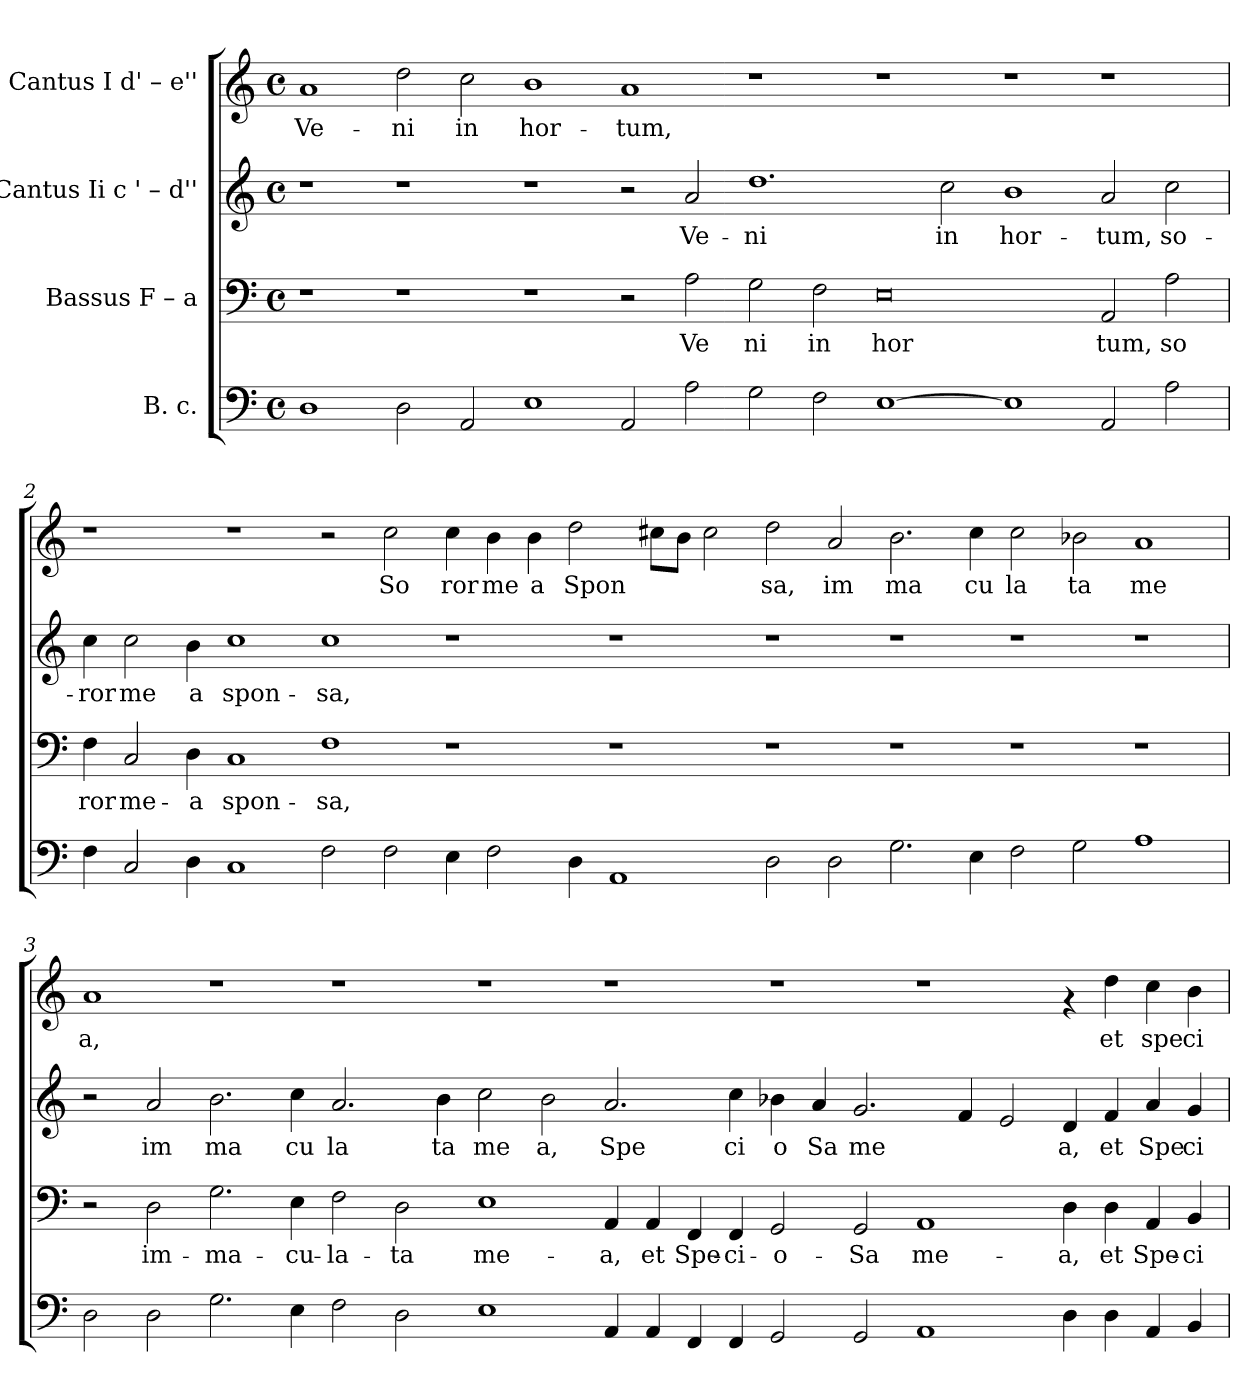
**kern	**kern	**text	**kern	**text	**kern	**text
*part4	*part3	*part3	*part2	*part2	*part1	*part1
*staff4	*staff3	*staff3	*staff2	*staff2	*staff1	*staff1
*I"B. c.	*I"Bassus  F – a	*	*I"Cantus Ii  c ' – d''	*	*I"Cantus I  d' – e''	*
!!LO:PB:g=z
*stria5	*stria5	*	*stria5	*	*stria5	*
*clefF4	*clefF4	*	*clefG2	*	*clefG2	*
*k[]	*k[]	*	*k[]	*	*k[]	*
*C:	*C:	*	*C:	*	*C:	*
*M4/4	*M4/4	*	*M4/4	*	*M4/4	*
*met(c)	*met(c)	*	*met(c)	*	*met(c)	*
=1	=1	=1	=1	=1	=1	=1
!	!	!	!	!	!	!LO:LY:b:rj
1D	1r	.	1r	.	1a	Ve-
!	!	!	!	!	!	!LO:LY:b:rj
2D\	1r	.	1r	.	2dd\	-ni
!	!	!	!	!	!	!LO:LY:b:rj
2AA/	.	.	.	.	2cc\	in
!	!	!	!	!	!	!LO:LY:b:rj
1E	1r	.	1r	.	1b	hor-
!	!	!	!	!	!	!LO:LY:b:rj
2AA/	2r	.	2r	.	1a	-tum,
!	!	!LO:LY:b:rj	!	!LO:LY:b:rj	!	!
2A\	2A\	Ve	2a/	Ve-	.	.
!	!	!LO:LY:b:rj	!	!LO:LY:b:rj	!	!
2G\	2G\	ni	1.dd	-ni	1r	.
!	!	!LO:LY:b:rj	!	!	!	!
2F\	2F\	in	.	.	.	.
!	!	!LO:LY:b:rj	!	!	!	!
[>1E	0E	hor	.	.	1r	.
!	!	!	!	!LO:LY:b:rj	!	!
.	.	.	2cc\	in	.	.
!	!	!	!	!LO:LY:b:rj	!	!
1E]	.	.	1b	hor-	1r	.
!	!	!LO:LY:b:rj	!	!LO:LY:b:rj	!	!
2AA/	2AA/	tum,	2a/	-tum,	1r	.
!	!	!LO:LY:b:rj	!	!LO:LY:b:rj	!	!
2A\	2A\	so	2cc\	so-	.	.
!!LO:LB:g=z
=2	=2	=2	=2	=2	=2	=2
!	!	!LO:LY:b:rj	!	!LO:LY:b:rj	!	!
4F\	4F\	ror	4cc\	-ror	1r	.
!	!	!LO:LY:b:rj	!	!LO:LY:b:rj	!	!
2C/	2C/	me-	2cc\	me	.	.
!	!	!LO:LY:b:rj	!	!LO:LY:b:rj	!	!
4D\	4D\	-a	4b\	a	.	.
!	!	!LO:LY:b:rj	!	!LO:LY:b:rj	!	!
1C	1C	spon-	1cc	spon-	1r	.
!	!	!LO:LY:b:rj	!	!LO:LY:b:rj	!	!
2F\	1F	-sa,	1cc	-sa,	2r	.
!	!	!	!	!	!	!LO:LY:b:rj
2F\	.	.	.	.	2cc\	So
!	!	!	!	!	!	!LO:LY:b:rj
4E\	1r	.	1r	.	4cc\	ror
!	!	!	!	!	!	!LO:LY:b:rj
2F\	.	.	.	.	4b\	me
!	!	!	!	!	!	!LO:LY:b:rj
.	.	.	.	.	4b\	a
!	!	!	!	!	!	!LO:LY:b:rj
4D\	.	.	.	.	2dd\	Spon
1AA	1r	.	1r	.	.	.
!	!	!	!	!	!	!LO:LY:b:rj
.	.	.	.	.	8cc#X\L	.
!	!	!	!	!	!	!LO:LY:b:rj
.	.	.	.	.	8b\J	.
!	!	!	!	!	!	!LO:LY:b:rj
.	.	.	.	.	2cc#\	.
!	!	!	!	!	!	!LO:LY:b:rj
2D\	1r	.	1r	.	2dd\	sa,
!	!	!	!	!	!	!LO:LY:b:rj
2D\	.	.	.	.	2a/	im
!	!	!	!	!	!	!LO:LY:b:rj
2.G\	1r	.	1r	.	2.b\	ma
!	!	!	!	!	!	!LO:LY:b:rj
4E\	.	.	.	.	4cc#\	cu
!	!	!	!	!	!	!LO:LY:b:rj
2F\	1r	.	1r	.	2cc#\	la
!	!	!	!	!	!	!LO:LY:b:rj
2G\	.	.	.	.	2b-X\	ta
!	!	!	!	!	!	!LO:LY:b:rj
1A	1r	.	1r	.	1a	me
!!LO:LB:g=z
=3	=3	=3	=3	=3	=3	=3
!	!	!	!	!	!	!LO:LY:b:rj
2D\	2r	.	2r	.	1a	a,
!	!	!LO:LY:b:rj	!	!LO:LY:b:rj	!	!
2D\	2D\	im-	2a/	im	.	.
!	!	!LO:LY:b:rj	!	!LO:LY:b:rj	!	!
2.G\	2.G\	-ma-	2.b\	ma	1r	.
!	!	!LO:LY:b:rj	!	!LO:LY:b:rj	!	!
4E\	4E\	-cu-	4cc\	cu	.	.
!	!	!LO:LY:b:rj	!	!LO:LY:b:rj	!	!
2F\	2F\	-la-	2.a/	la	1r	.
!	!	!LO:LY:b:rj	!	!	!	!
2D\	2D\	-ta	.	.	.	.
!	!	!	!	!LO:LY:b:rj	!	!
.	.	.	4b\	ta	.	.
!	!	!LO:LY:b:rj	!	!LO:LY:b:rj	!	!
1E	1E	me-	2cc\	me	1r	.
!	!	!	!	!LO:LY:b:rj	!	!
.	.	.	2b\	a,	.	.
!	!	!LO:LY:b:rj	!	!LO:LY:b:rj	!	!
4AA/	4AA/	-a,	2.a/	Spe	1r	.
!	!	!LO:LY:b:rj	!	!	!	!
4AA/	4AA/	et	.	.	.	.
!	!	!LO:LY:b:rj	!	!	!	!
4FF/	4FF/	Spe-	.	.	.	.
!	!	!LO:LY:b:rj	!	!LO:LY:b:rj	!	!
4FF/	4FF/	-ci-	4cc\	ci	.	.
!	!	!LO:LY:b:rj	!	!LO:LY:b:rj	!	!
2GG/	2GG/	-o-	4b-X\	o	1r	.
!	!	!	!	!LO:LY:b:rj	!	!
.	.	.	4a/	Sa	.	.
!	!	!LO:LY:b:rj	!	!LO:LY:b:rj	!	!
2GG/	2GG/	-Sa	2.g/	me	.	.
!	!	!LO:LY:b:rj	!	!	!	!
1AA	1AA	me-	.	.	1r	.
!	!	!	!	!LO:LY:b:rj	!	!
.	.	.	4f/	.	.	.
!	!	!	!	!LO:LY:b:rj	!	!
.	.	.	2e/	.	.	.
!	!	!LO:LY:b:rj	!	!LO:LY:b:rj	!	!
4D\	4D\	-a,	4d/	a,	4rf	.
!	!	!LO:LY:b:rj	!	!LO:LY:b:rj	!	!LO:LY:b:rj
4D\	4D\	et	4f/	et	4dd\	et
!	!	!LO:LY:b:rj	!	!LO:LY:b:rj	!	!LO:LY:b:rj
4AA/	4AA/	Spe-	4a/	Spe	4cc\	spe
!	!	!LO:LY:b:rj	!	!LO:LY:b:rj	!	!LO:LY:b:rj
4BB/	4BB/	-ci-	4g/	ci	4b\	ci
=	=	=	=	=	=	=
*-	*-	*-	*-	*-	*-	*-
